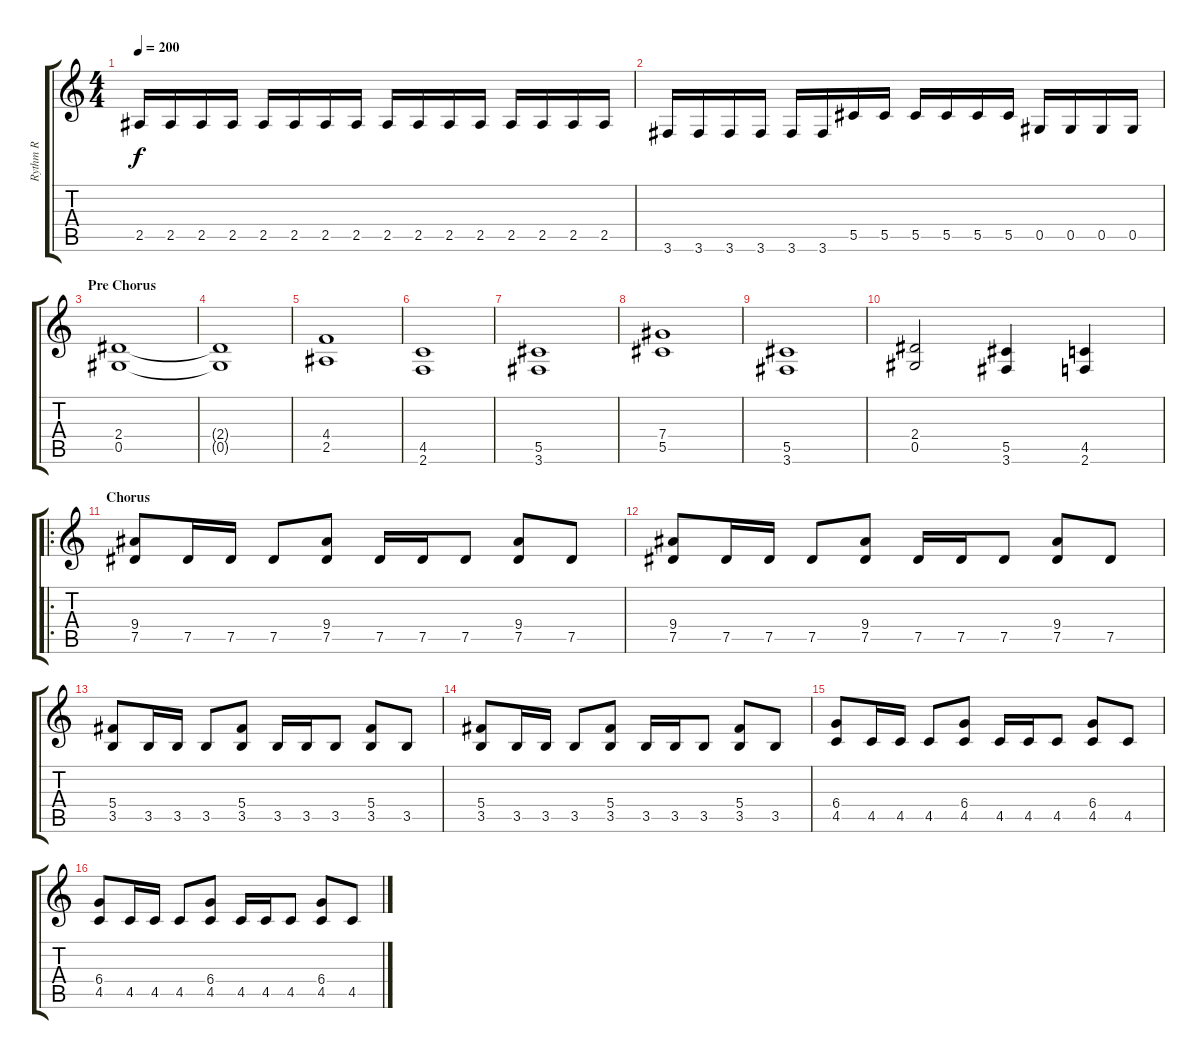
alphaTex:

\track ("Rythm R" "Rythm R") {instrument distortionguitar}
\staff {score tabs}
\tuning (Eb4 Bb3 Gb3 Db3 Ab2 Eb2) {hide}
\ts (4 4)
\tempo 200
\clef g2
\ks c
2.5.16{dy f} 2.5.16 2.5.16 2.5.16 2.5.16 2.5.16 2.5.16 2.5.16 2.5.16 2.5.16 2.5.16 2.5.16 2.5.16 2.5.16 2.5.16 2.5.16 |
3.6.16 3.6.16 3.6.16 3.6.16 3.6.16 3.6.16 5.5.16 5.5.16 5.5.16 5.5.16 5.5.16 5.5.16 0.5.16 0.5.16 0.5.16 0.5.16 |
\section ("" "Pre Chorus")
(2.4 0.5).1 |
(2.4{t} 0.5{t}).1 |
(4.4 2.5).1 |
(4.5 2.6).1 |
(5.5 3.6).1 |
(7.4 5.5).1 |
(5.5 3.6).1 |
(2.4 0.5).2 (5.5 3.6).4 (4.5 2.6).4 |
\ro
\section ("" "Chorus")
(9.4 7.5).8{instrument overdrivenguitar} 7.5.16 7.5.16 7.5.8 (9.4 7.5).8 7.5.16 7.5.16 7.5.8 (9.4 7.5).8 7.5.8 |
(9.4 7.5).8 7.5.16 7.5.16 7.5.8 (9.4 7.5).8 7.5.16 7.5.16 7.5.8 (9.4 7.5).8 7.5.8 |
(5.4 3.5).8 3.5.16 3.5.16 3.5.8 (5.4 3.5).8 3.5.16 3.5.16 3.5.8 (5.4 3.5).8 3.5.8 |
(5.4 3.5).8 3.5.16 3.5.16 3.5.8 (5.4 3.5).8 3.5.16 3.5.16 3.5.8 (5.4 3.5).8 3.5.8 |
(6.4 4.5).8 4.5.16 4.5.16 4.5.8 (6.4 4.5).8 4.5.16 4.5.16 4.5.8 (6.4 4.5).8 4.5.8 |
(6.4 4.5).8 4.5.16 4.5.16 4.5.8 (6.4 4.5).8 4.5.16 4.5.16 4.5.8 (6.4 4.5).8 4.5.8
